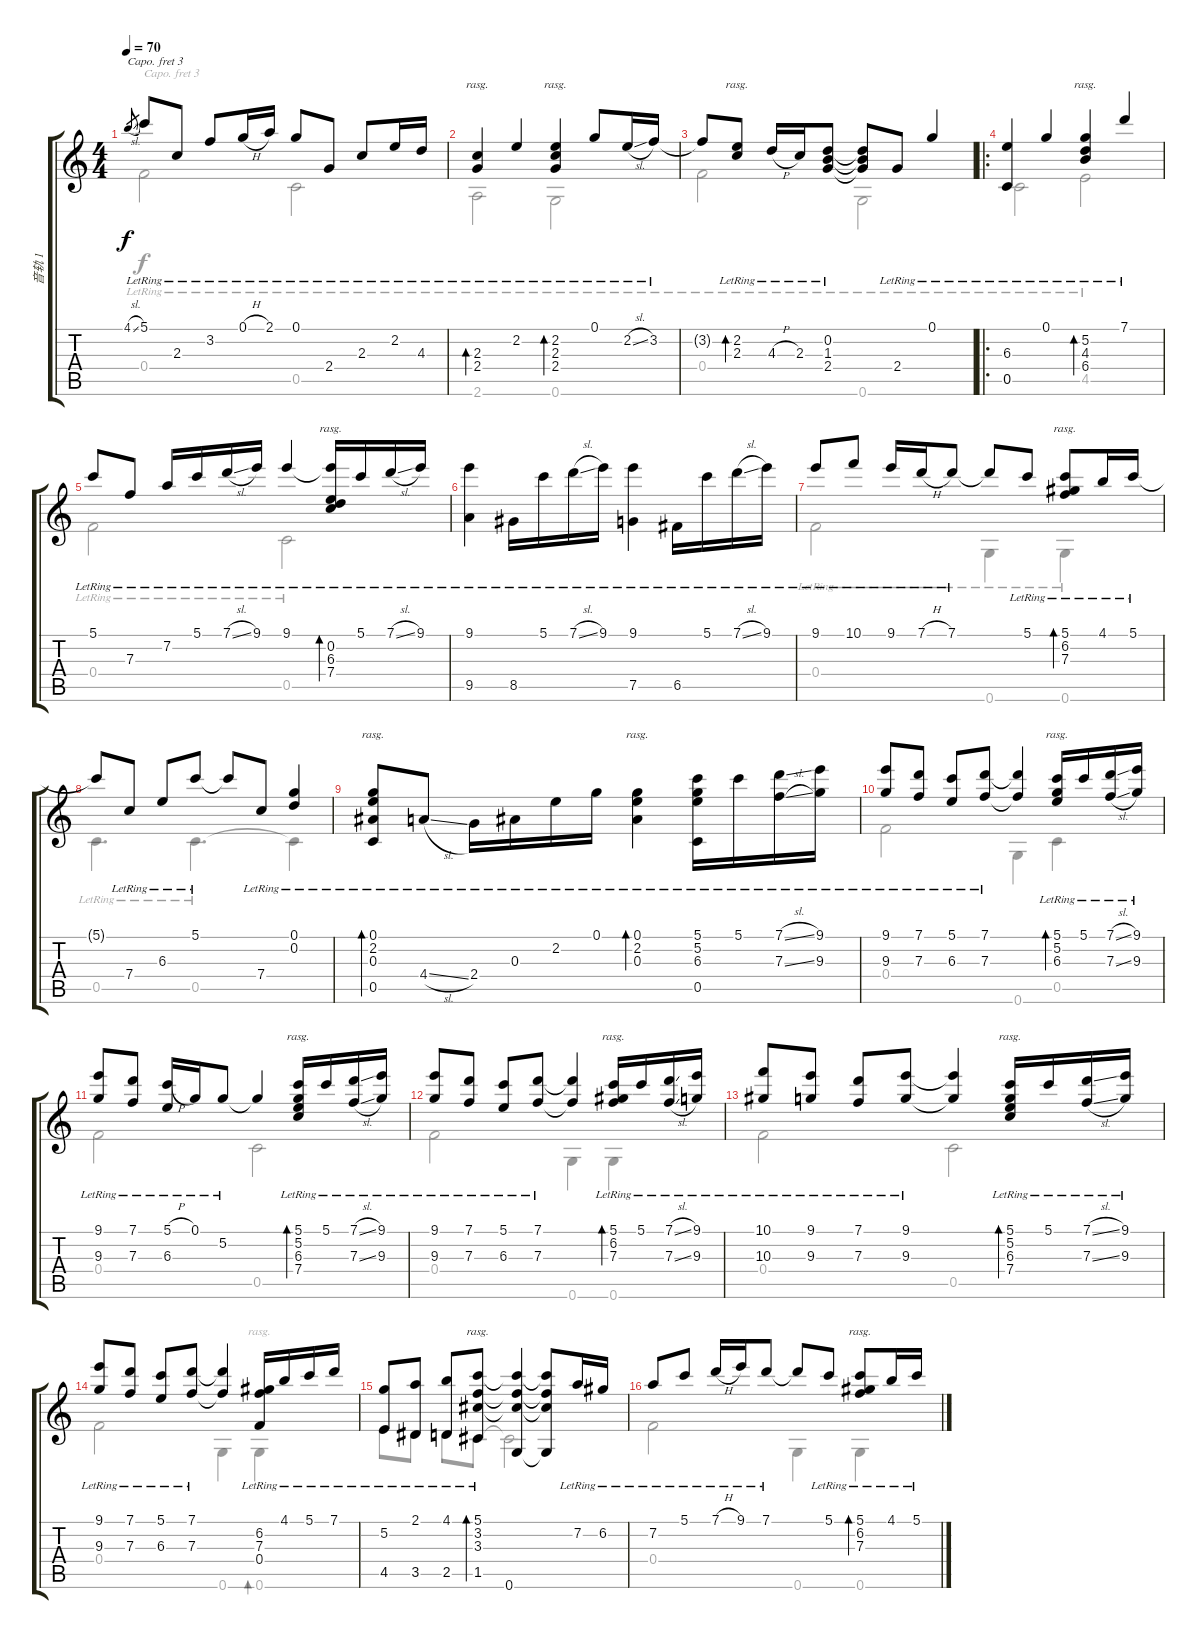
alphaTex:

\track ("音轨 1" "音轨 1") {instrument acousticguitarsteel}
\staff {score tabs}
\capo 3
\tuning (E4 B3 G3 D3 A2 E2) {hide}
\voice
\ts (4 4)
\tempo 70
\clef g2
\ks c
4.1{sl}.8{gr dy f} 5.1{lr}.8 2.3{lr}.8 3.2{lr}.8 0.1{h lr}.16 2.1{lr}.16 0.1{lr}.8 2.4{lr}.8 2.3{lr}.8 2.2{lr}.16 4.3{lr}.16 |
(2.3{lr} 2.4{lr}).4{bd 240 rasg ii} 2.2{lr}.4 (2.2{lr} 2.3{lr} 2.4{lr}).4{bd 240 rasg ii} 0.1{lr}.8 2.2{sl lr}.16 3.2{lr}.16 |
3.2{t}.8 (2.2{lr} 2.3{lr}).8{bd 240 rasg ii} 4.3{h lr}.16 2.3{lr}.16 (0.2{lr} 1.3{lr} 2.4{lr}).8 (0.2{t} 1.3{t} 2.4{t}).8 2.4{lr}.8 0.1{lr}.4 |
\ro
(6.3{lr} 0.5{lr}).4 0.1{lr}.4 (5.2{lr} 4.3{lr} 6.4{lr}).4{bd 240 rasg ii} 7.1{lr}.4 |
5.1{lr}.8 7.3{lr}.8 7.2{lr}.16 5.1{lr}.16 7.1{sl lr}.16 9.1{lr}.16 9.1{lr}.4 (9.1{t} 0.2{lr} 6.3{lr} 7.4{lr}).16{bd 240 rasg ii} 5.1{lr}.16 7.1{sl lr}.16 9.1{lr}.16 |
(9.1{lr} 9.5{lr}).4 8.5{lr}.16 5.1{lr}.16 7.1{sl lr}.16 9.1{lr}.16 (9.1{lr} 7.5{lr}).4 6.5{lr}.16 5.1{lr}.16 7.1{sl lr}.16 9.1{lr}.16 |
9.1{lr}.8 10.1{lr}.8 9.1{lr}.16 7.1{h lr}.16 7.1{lr}.8 7.1{t}.8 5.1{lr}.8 (5.1{lr} 6.2{lr} 7.3{lr}).8{bd 240 rasg ii} 4.1{lr}.16 5.1{lr}.16 |
5.1{t}.8 7.4{lr}.8 6.3{lr}.8 5.1{lr}.8 5.1{t}.8 7.4{lr}.8 (0.1{lr} 0.2{lr}).4 |
(0.1{lr} 2.2{lr} 0.3{lr} 0.5{lr}).8{bd 240 rasg ii} 4.4{sl lr}.8 2.4{lr}.16 0.3{lr}.16 2.2{lr}.16 0.1{lr}.16 (0.1{lr} 2.2{lr} 0.3{lr}).4{bd 240 rasg ii} (5.1{lr} 5.2{lr} 6.3{lr} 0.5{lr}).16 5.1{lr}.16 (7.1{sl lr} 7.3{sl lr}).16 (9.1{lr} 9.3{lr}).16 |
(9.1{lr} 9.3{lr}).8 (7.1{lr} 7.3{lr}).8 (5.1{lr} 6.3{lr}).8 (7.1{lr} 7.3{lr}).8 (7.1{t} 7.3{t}).4 (5.1{lr} 5.2{lr} 6.3{lr}).16{bd 120 rasg ii} 5.1{lr}.16 (7.1{sl lr} 7.3{sl lr}).16 (9.1{lr} 9.3{lr}).16 |
(9.1{lr} 9.3{lr}).8 (7.1{lr} 7.3{lr}).8 (5.1{h lr} 6.3{lr}).16 0.1{lr}.16 5.2{lr}.8 5.2{t}.4 (5.1{lr} 5.2{lr} 6.3{lr} 7.4{lr}).16{bd 120 rasg ii} 5.1{lr}.16 (7.1{sl lr} 7.3{sl lr}).16 (9.1{lr} 9.3{lr}).16 |
(9.1{lr} 9.3{lr}).8 (7.1{lr} 7.3{lr}).8 (5.1{lr} 6.3{lr}).8 (7.1{lr} 7.3{lr}).8 (7.1{t} 7.3{t}).4 (5.1{lr} 6.2{lr} 7.3{lr}).16{bd 120 rasg ii} 5.1{lr}.16 (7.1{sl lr} 7.3{sl lr}).16 (9.1{lr} 9.3{lr}).16 |
(10.1{lr} 10.3{lr}).8 (9.1{lr} 9.3{lr}).8 (7.1{lr} 7.3{lr}).8 (9.1{lr} 9.3{lr}).8 (9.1{t} 9.3{t}).4 (5.1{lr} 5.2{lr} 6.3{lr} 7.4{lr}).16{bd 120 rasg ii} 5.1{lr}.16 (7.1{sl lr} 7.3{sl lr}).16 (9.1{lr} 9.3{lr}).16 |
(9.1{lr} 9.3{lr}).8 (7.1{lr} 7.3{lr}).8 (5.1{lr} 6.3{lr}).8 (7.1{lr} 7.3{lr}).8 (7.1{t} 7.3{t}).4 (6.2{lr} 7.3{lr} 0.4{lr}).16 4.1{lr}.16 5.1{lr}.16 7.1{lr}.16 |
(5.2{lr} 4.5{lr}).8 (2.1{lr} 3.5{lr}).8 (4.1{lr} 2.5{lr}).8 (5.1{lr} 3.2{lr} 3.3{lr} 1.5{lr}).8{bd 120 rasg ii} (5.1{t} 3.2{t} 3.3{t} 0.6).4 (5.1{t} 3.2{t} 3.3{t} 0.6{t}).8 7.2{lr}.16 6.2{lr}.16 |
7.2{lr}.8 5.1{lr}.8 7.1{h lr}.16 9.1{lr}.16 7.1{lr}.8 7.1{t}.8 5.1{lr}.8 (5.1{lr} 6.2{lr} 7.3{lr}).8{bd 120 rasg ii} 4.1{lr}.16 5.1{lr}.16
\voice
\clef g2
\ottava regular
\simile none
\ks c
0.4{lr}.2{dy f} 0.5{lr}.2 |
2.6{lr}.2 0.6{lr}.2 |
0.4{lr}.2 0.6{lr}.2 |
0.5{lr}.2 4.5{lr}.2 |
0.4{lr}.2 0.5{lr}.2 |
|
0.4{lr}.2 0.6{lr}.4 0.6{lr}.4 |
0.5{lr}.4{d} 0.5{lr}.4{d} 0.5{t}.4 |
|
0.4.2 0.6.4 0.5.4 |
0.4.2 0.5.2 |
0.4.2 0.6.4 0.6.4 |
0.4.2 0.5.2 |
0.4.2 0.6.4 0.6.4{bd 120 rasg ii} |
4.5.8 3.5.8 2.5.8 1.5.8 1.5{t}.2 |
0.4.2 0.6.4 0.6.4
